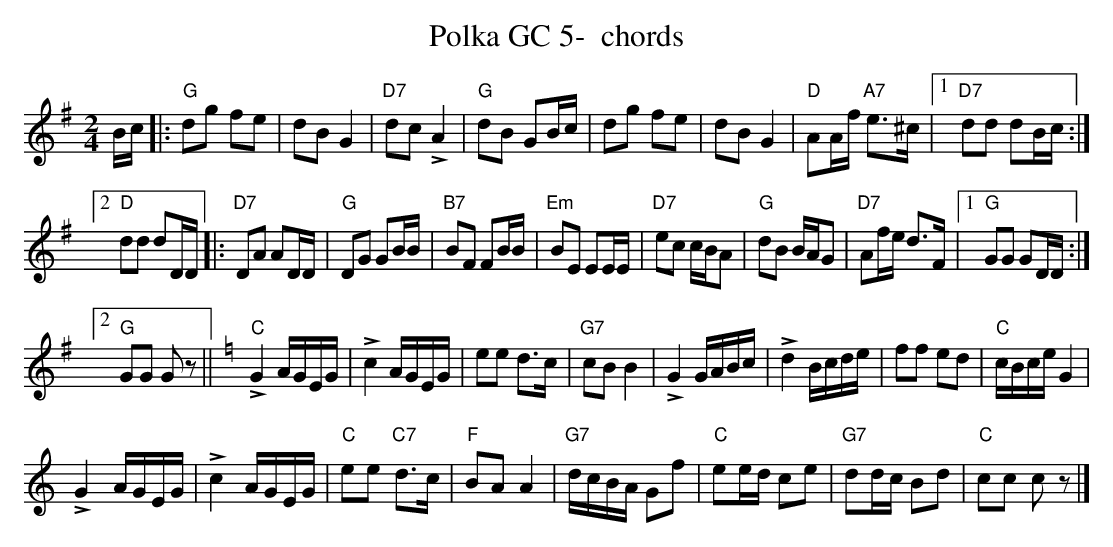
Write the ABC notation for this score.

X:1
T:Polka GC 5-  chords
M:2/4
L:1/8
K:Gmaj%%MIDI gchordon
B/2c/2 |: "G"dg fe | dB G2 | "D7"dc !>!A2 | "G"dB GB/2c/2 | dg fe | dB G2 | "D"AA/2f/2 "A7"e>^c |1 "D7"dd dB/2c/2 :|2
"D"dd dD/2D/2 |:"D7"DA AD/2D/2 | "G"DG GB/2B/2 | "B7"BF FB/2B/2 | "Em"BE EE/2E/2 | "D7"ec c/2B/2A | "G"dB B/2A/2G | "D7"Af/2e/2 d>F |1 "G"GG GD/2D/2 :|2
"G"GG Gz || [K:Cmaj] [L:1/16] "C"!>!G4 AGEG | !>!c4 AGEG | e2e2 d3c | "G7"c2B2B4 | !>!G4 GABc | !>!d4 Bcde | f2f2 e2d2 | "C"cBce G4 |
!>!G4 AGEG | !>!c4 AGEG | "C"e2e2 "C7"d3c | "F"B2A2 A4 | "G7"dcBA G2f2 | "C"e2ed c2e2 | "G7"d2dc B2d2 | "C"c2c2 c2z2 |]
